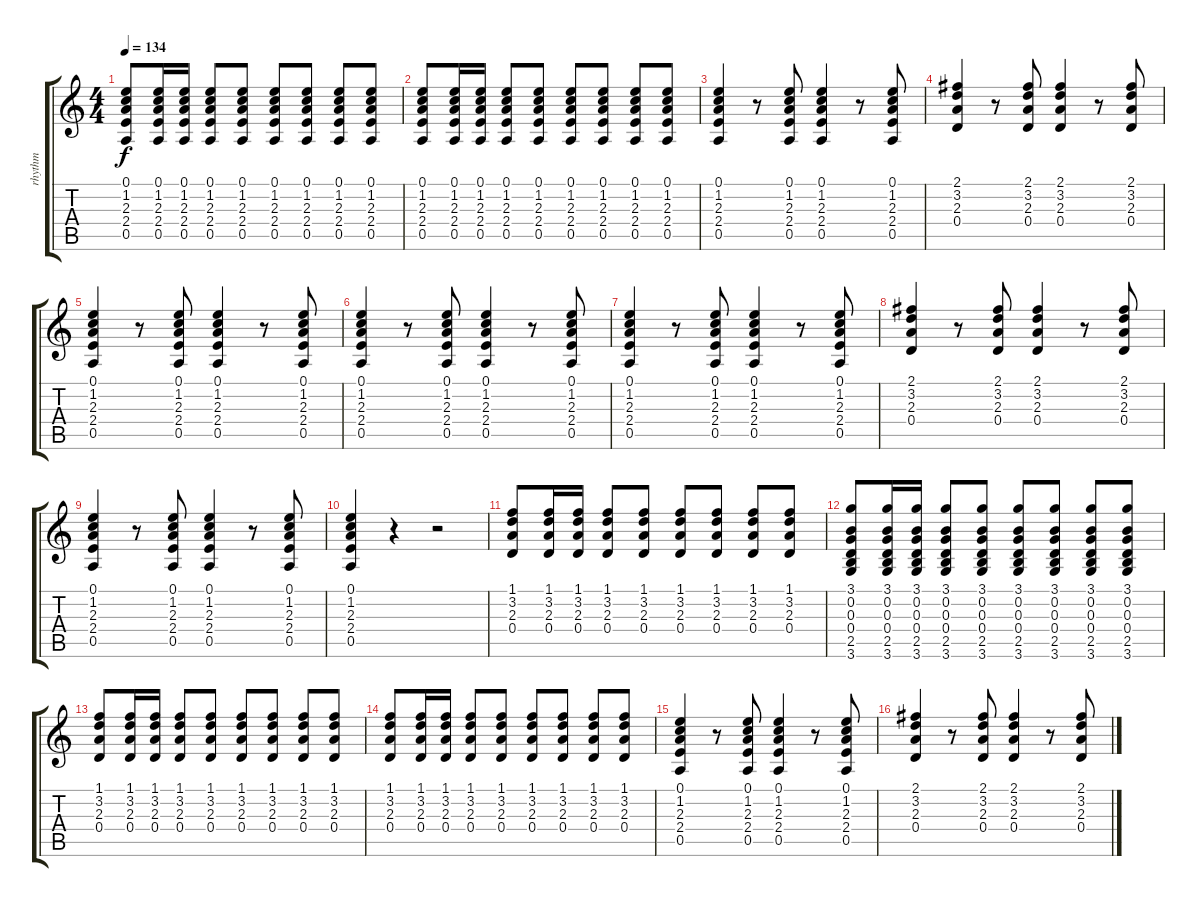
\track ("rhythm" "rhythm") {instrument acousticguitarnylon}
\staff {score tabs}
\tuning (E4 B3 G3 D3 A2 E2) {hide}
\ts (4 4)
\tempo 134
\clef g2
\ks c
(0.1 1.2 2.3 2.4 0.5).8{dy f} (0.1 1.2 2.3 2.4 0.5).16 (0.1 1.2 2.3 2.4 0.5).16 (0.1 1.2 2.3 2.4 0.5).8 (0.1 1.2 2.3 2.4 0.5).8 (0.1 1.2 2.3 2.4 0.5).8 (0.1 1.2 2.3 2.4 0.5).8 (0.1 1.2 2.3 2.4 0.5).8 (0.1 1.2 2.3 2.4 0.5).8 |
(0.1 1.2 2.3 2.4 0.5).8 (0.1 1.2 2.3 2.4 0.5).16 (0.1 1.2 2.3 2.4 0.5).16 (0.1 1.2 2.3 2.4 0.5).8 (0.1 1.2 2.3 2.4 0.5).8 (0.1 1.2 2.3 2.4 0.5).8 (0.1 1.2 2.3 2.4 0.5).8 (0.1 1.2 2.3 2.4 0.5).8 (0.1 1.2 2.3 2.4 0.5).8 |
(0.1 1.2 2.3 2.4 0.5).4 r.8 (0.1 1.2 2.3 2.4 0.5).8 (0.1 1.2 2.3 2.4 0.5).4 r.8 (0.1 1.2 2.3 2.4 0.5).8 |
(2.1 3.2 2.3 0.4).4 r.8 (2.1 3.2 2.3 0.4).8 (2.1 3.2 2.3 0.4).4 r.8 (2.1 3.2 2.3 0.4).8 |
(0.1 1.2 2.3 2.4 0.5).4 r.8 (0.1 1.2 2.3 2.4 0.5).8 (0.1 1.2 2.3 2.4 0.5).4 r.8 (0.1 1.2 2.3 2.4 0.5).8 |
(0.1 1.2 2.3 2.4 0.5).4 r.8 (0.1 1.2 2.3 2.4 0.5).8 (0.1 1.2 2.3 2.4 0.5).4 r.8 (0.1 1.2 2.3 2.4 0.5).8 |
(0.1 1.2 2.3 2.4 0.5).4 r.8 (0.1 1.2 2.3 2.4 0.5).8 (0.1 1.2 2.3 2.4 0.5).4 r.8 (0.1 1.2 2.3 2.4 0.5).8 |
(2.1 3.2 2.3 0.4).4 r.8 (2.1 3.2 2.3 0.4).8 (2.1 3.2 2.3 0.4).4 r.8 (2.1 3.2 2.3 0.4).8 |
(0.1 1.2 2.3 2.4 0.5).4 r.8 (0.1 1.2 2.3 2.4 0.5).8 (0.1 1.2 2.3 2.4 0.5).4 r.8 (0.1 1.2 2.3 2.4 0.5).8 |
(0.1 1.2 2.3 2.4 0.5).4 r.4 r.2 |
(1.1 3.2 2.3 0.4).8 (1.1 3.2 2.3 0.4).16 (1.1 3.2 2.3 0.4).16 (1.1 3.2 2.3 0.4).8 (1.1 3.2 2.3 0.4).8 (1.1 3.2 2.3 0.4).8 (1.1 3.2 2.3 0.4).8 (1.1 3.2 2.3 0.4).8 (1.1 3.2 2.3 0.4).8 |
(3.1 0.2 0.3 0.4 2.5 3.6).8 (3.1 0.2 0.3 0.4 2.5 3.6).16 (3.1 0.2 0.3 0.4 2.5 3.6).16 (3.1 0.2 0.3 0.4 2.5 3.6).8 (3.1 0.2 0.3 0.4 2.5 3.6).8 (3.1 0.2 0.3 0.4 2.5 3.6).8 (3.1 0.2 0.3 0.4 2.5 3.6).8 (3.1 0.2 0.3 0.4 2.5 3.6).8 (3.1 0.2 0.3 0.4 2.5 3.6).8 |
(1.1 3.2 2.3 0.4).8 (1.1 3.2 2.3 0.4).16 (1.1 3.2 2.3 0.4).16 (1.1 3.2 2.3 0.4).8 (1.1 3.2 2.3 0.4).8 (1.1 3.2 2.3 0.4).8 (1.1 3.2 2.3 0.4).8 (1.1 3.2 2.3 0.4).8 (1.1 3.2 2.3 0.4).8 |
(1.1 3.2 2.3 0.4).8 (1.1 3.2 2.3 0.4).16 (1.1 3.2 2.3 0.4).16 (1.1 3.2 2.3 0.4).8 (1.1 3.2 2.3 0.4).8 (1.1 3.2 2.3 0.4).8 (1.1 3.2 2.3 0.4).8 (1.1 3.2 2.3 0.4).8 (1.1 3.2 2.3 0.4).8 |
(0.1 1.2 2.3 2.4 0.5).4 r.8 (0.1 1.2 2.3 2.4 0.5).8 (0.1 1.2 2.3 2.4 0.5).4 r.8 (0.1 1.2 2.3 2.4 0.5).8 |
(2.1 3.2 2.3 0.4).4 r.8 (2.1 3.2 2.3 0.4).8 (2.1 3.2 2.3 0.4).4 r.8 (2.1 3.2 2.3 0.4).8
